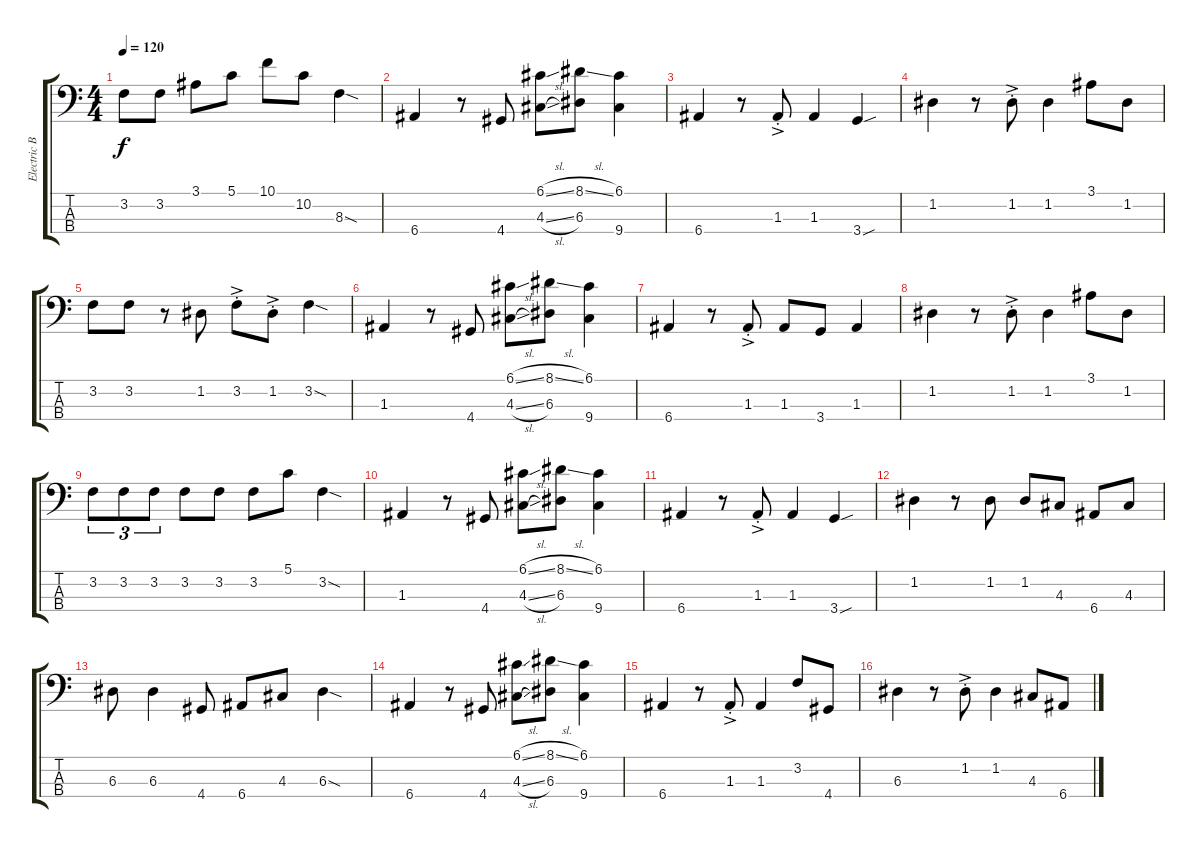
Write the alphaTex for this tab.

\track ("Electric Bass" "Electric B") {instrument electricbassfinger}
\staff {score tabs}
\tuning (G2 D2 A1 E1) {hide}
\ts (4 4)
\tempo 120
\clef f4
\ks c
3.2.8{dy f} 3.2.8 3.1.8 5.1.8 10.1.8 10.2.8 8.3{sod}.4 |
6.4.4 r.8 4.4.8 (6.1{sl} 4.3{sl}).8 (8.1{sl} 6.3).8 (6.1 9.4).4 |
6.4.4 r.8 1.3{ac st}.8 1.3.4 3.4{sou}.4 |
1.2.4 r.8 1.2{ac st}.8 1.2.4 3.1.8 1.2.8 |
3.2.8 3.2.8 r.8 1.2.8 3.2{ac st}.8 1.2{ac st}.8 3.2{sod}.4 |
1.3.4 r.8 4.4.8 (6.1{sl} 4.3{sl}).8 (8.1{sl} 6.3).8 (6.1 9.4).4 |
6.4.4 r.8 1.3{ac st}.8 1.3.8 3.4.8 1.3.4 |
1.2.4 r.8 1.2{ac st}.8 1.2.4 3.1.8 1.2.8 |
3.2.8{tu (3 2)} 3.2.8{tu (3 2)} 3.2.8{tu (3 2)} 3.2.8 3.2.8 3.2.8 5.1.8 3.2{sod}.4 |
1.3.4 r.8 4.4.8 (6.1{sl} 4.3{sl}).8 (8.1{sl} 6.3).8 (6.1 9.4).4 |
6.4.4 r.8 1.3{ac st}.8 1.3.4 3.4{sou}.4 |
1.2.4 r.8 1.2.8 1.2.8 4.3.8 6.4.8 4.3.8 |
6.3.8 6.3.4 4.4.8 6.4.8 4.3.8 6.3{sod}.4 |
6.4.4 r.8 4.4.8 (6.1{sl} 4.3{sl}).8 (8.1{sl} 6.3).8 (6.1 9.4).4 |
6.4.4 r.8 1.3{ac st}.8 1.3.4 3.2.8 4.4.8 |
6.3.4 r.8 1.2{ac st}.8 1.2.4 4.3.8 6.4.8
